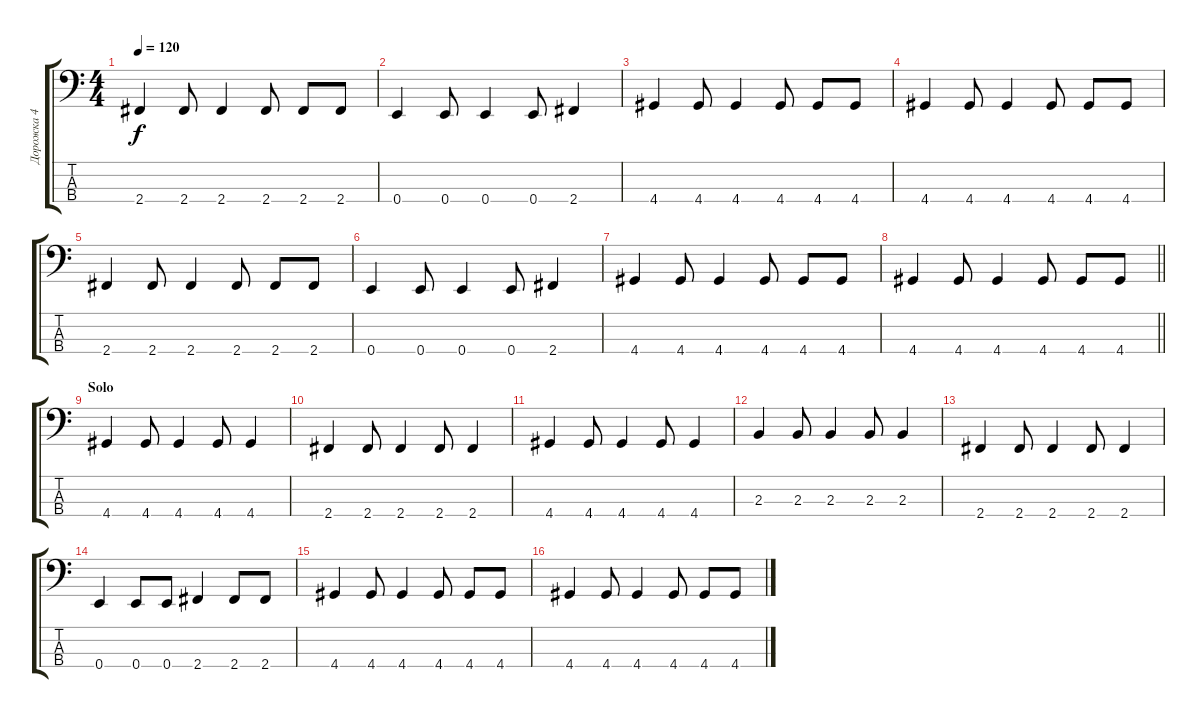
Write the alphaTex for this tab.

\track ("Дорожка 4" "Дорожка 4") {instrument electricbassfinger}
\staff {score tabs}
\tuning (G2 D2 A1 E1) {hide}
\ts (4 4)
\tempo 120
\clef f4
\ks c
2.4.4{dy f} 2.4.8 2.4.4 2.4.8 2.4.8 2.4.8 |
0.4.4 0.4.8 0.4.4 0.4.8 2.4.4 |
4.4.4 4.4.8 4.4.4 4.4.8 4.4.8 4.4.8 |
4.4.4 4.4.8 4.4.4 4.4.8 4.4.8 4.4.8 |
2.4.4 2.4.8 2.4.4 2.4.8 2.4.8 2.4.8 |
0.4.4 0.4.8 0.4.4 0.4.8 2.4.4 |
4.4.4 4.4.8 4.4.4 4.4.8 4.4.8 4.4.8 |
\barLineRight lightlight
4.4.4 4.4.8 4.4.4 4.4.8 4.4.8 4.4.8 |
\section ("" "Solo")
4.4.4 4.4.8 4.4.4 4.4.8 4.4.4 |
2.4.4 2.4.8 2.4.4 2.4.8 2.4.4 |
4.4.4 4.4.8 4.4.4 4.4.8 4.4.4 |
2.3.4 2.3.8 2.3.4 2.3.8 2.3.4 |
2.4.4 2.4.8 2.4.4 2.4.8 2.4.4 |
0.4.4 0.4.8 0.4.8 2.4.4 2.4.8 2.4.8 |
4.4.4 4.4.8 4.4.4 4.4.8 4.4.8 4.4.8 |
4.4.4 4.4.8 4.4.4 4.4.8 4.4.8 4.4.8
